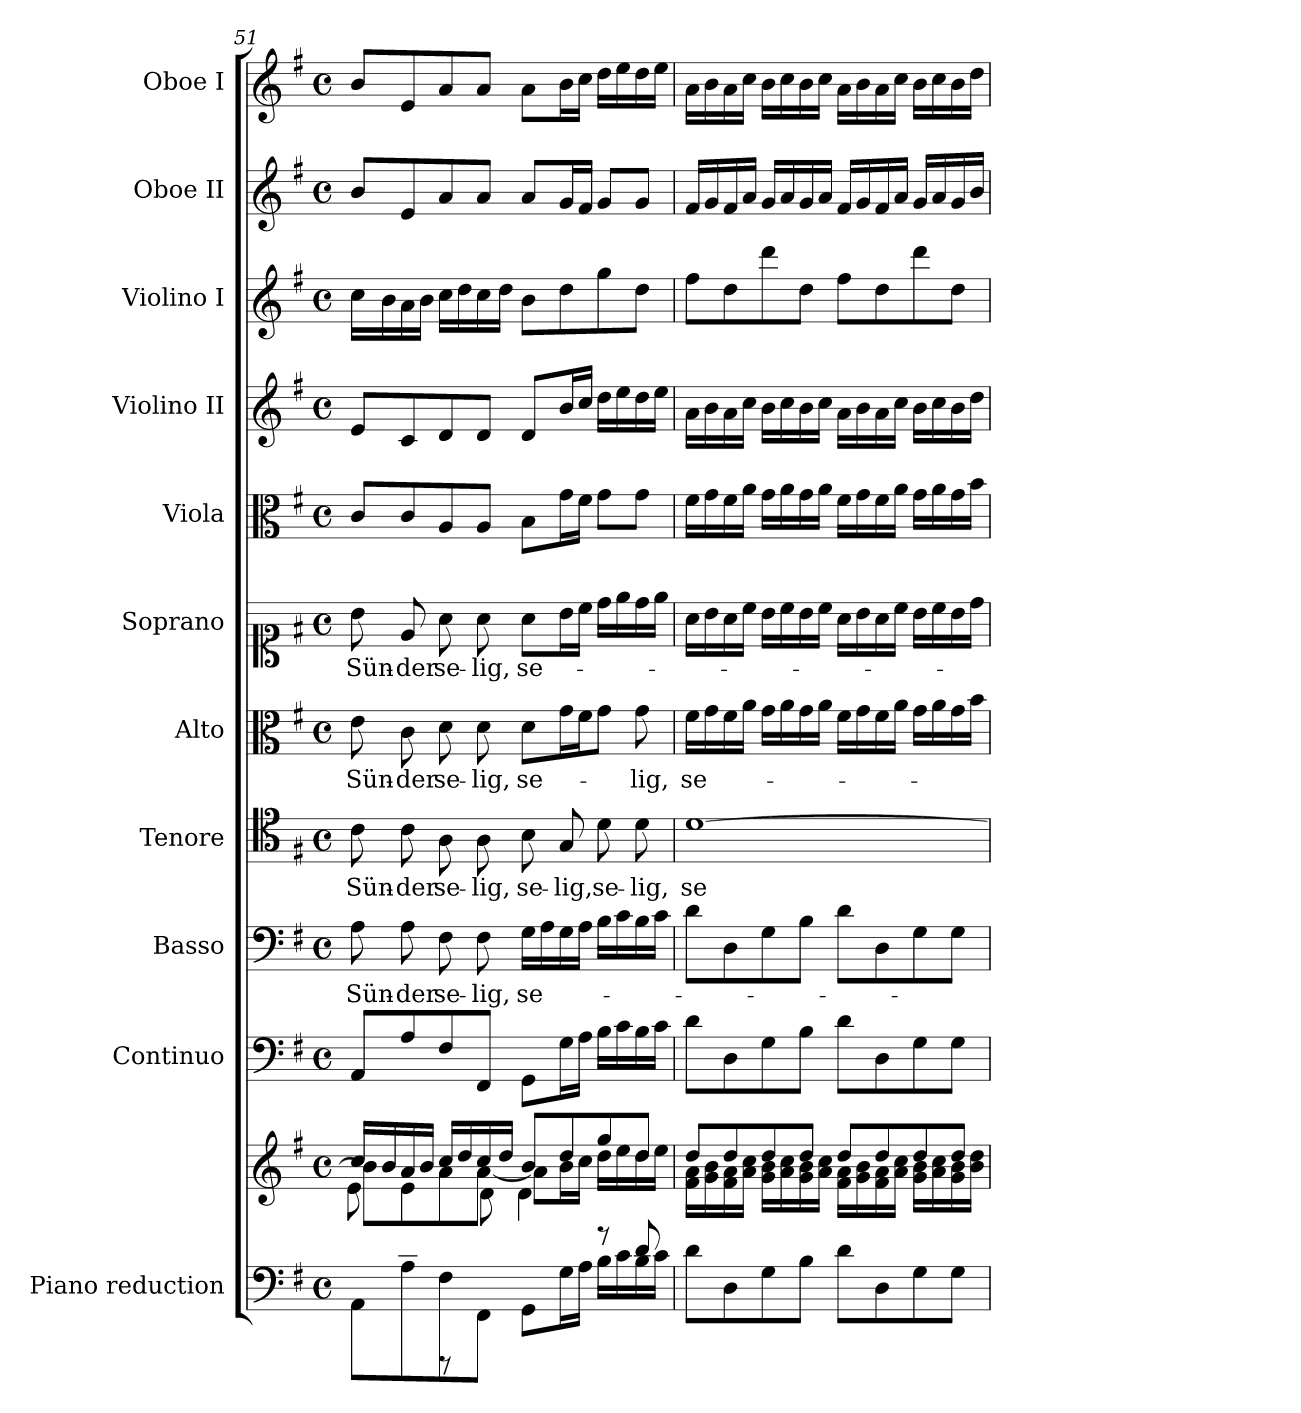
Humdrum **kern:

**kern	**kern	**kern	**kern	**text	**kern	**text	**kern	**text	**kern	**text	**kern	**kern	**kern	**kern	**kern
*part11	*part11	*part10	*part9	*part9	*part8	*part8	*part7	*part7	*part6	*part6	*part5	*part4	*part3	*part2	*part1
*staff12	*staff11	*staff10	*staff9	*staff9	*staff8	*staff8	*staff7	*staff7	*staff6	*staff6	*staff5	*staff4	*staff3	*staff2	*staff1
*I"Piano reduction	*	*I"Continuo	*I"Basso	*	*I"Tenore	*	*I"Alto	*	*I"Soprano	*	*I"Viola	*I"Violino II	*I"Violino I	*I"Oboe II	*I"Oboe I
*I'Pno	*	*	*	*	*	*	*	*	*	*	*	*	*	*I'Ob	*I'Ob
!!LO:PB:g=z
*clefF4	*clefG2	*clefF4	*clefF4	*	*clefC4	*	*clefC3	*	*clefC1	*	*clefC3	*clefG2	*clefG2	*clefG2	*clefG2
*k[f#]	*k[f#]	*k[f#]	*k[f#]	*	*k[f#]	*	*k[f#]	*	*k[f#]	*	*k[f#]	*k[f#]	*k[f#]	*k[f#]	*k[f#]
*M4/4	*M4/4	*M4/4	*M4/4	*	*M4/4	*	*M4/4	*	*M4/4	*	*M4/4	*M4/4	*M4/4	*M4/4	*M4/4
*met(c)	*met(c)	*met(c)	*met(c)	*	*met(c)	*	*met(c)	*	*met(c)	*	*met(c)	*met(c)	*met(c)	*met(c)	*met(c)
=51	=51	=51	=51	=51	=51	=51	=51	=51	=51	=51	=51	=51	=51	=51	=51
*^	*^	*	*	*	*	*	*	*	*	*	*	*	*	*	*
*	*	*	*^	*	*	*	*	*	*	*	*	*	*	*	*	*	*
!	!	!	!	!	!	!	!LO:LY:b	!	!LO:LY:b	!	!LO:LY:b	!	!LO:LY:b	!	!	!	!	!
8ryy	8AA\L	16cc/LL	8b\L]	8e\L	8AA/L	8A\	Sün-	8c\	Sün-	8e\	Sün-	8b\	Sün-	8c/L	8e/L	16cc\LL	8b/L	8b/L
.	.	16b/	.	.	.	.	.	.	.	.	.	.	.	.	.	16b\	.	.
!	!	!	!	!	!	!	!LO:LY:b	!	!LO:LY:b	!	!LO:LY:b	!	!LO:LY:b	!	!	!	!	!
8c/J	8A\	16a/	8e\	4ryy	8A/	8A\	-der	8c\	-der	8c\	-der	8e/	-der	8c/	8c/	16a\	8e/	8e/
.	.	16b/JJ	.	.	.	.	.	.	.	.	.	.	.	.	.	16b\JJ	.	.
!	!	!	!	!	!	!	!LO:LY:b	!	!LO:LY:b	!	!LO:LY:b	!	!LO:LY:b	!	!	!	!	!
8rDDD	8F#\	16cc/LL	8a\	.	8F#/	8F#\	se-	8A\	se-	8d\	se-	8a\	se-	8A/	8d/	16cc\LL	8a/	8a/
.	.	16dd/	.	.	.	.	.	.	.	.	.	.	.	.	.	16dd\	.	.
!	!	!	!	!	!	!	!LO:LY:b	!	!LO:LY:b	!	!LO:LY:b	!	!LO:LY:b	!	!	!	!	!
4.ryy	8FF#\J	16cc/	[8a\J	8d\	8FF#/J	8F#\	-lig,	8A\	-lig,	8d\	-lig,	8a\	-lig,	8A/J	8d/J	16cc\	8a/J	8a/J
.	.	16dd/JJ	.	.	.	.	.	.	.	.	.	.	.	.	.	16dd\JJ	.	.
!	!	!	!	!	!	!	!LO:LY:b	!	!LO:LY:b	!	!LO:LY:b	!	!LO:LY:b	!	!	!	!	!
.	8GG\L	8b/L	8a\L]	4d\	8GG\L	16G\LL	se-	8B\	se-	8d\L	se-	8a\L	se-	8B\L	8d/L	8b\L	8a!/L	8a\L
.	.	.	.	.	.	16A\	.	.	.	.	.	.	.	.	.	.	.	.
!	!	!	!	!	!	!	!	!	!LO:LY:b	!	!	!	!	!	!	!	!	!
.	16G\L	8dd/	16b\L	.	16G\L	16G\	.	8G/	-lig,	16g\L	.	16b\L	.	16g\L	16b/L	8dd\	16g!/L	16b\L
.	16A\JJ	.	16cc\JJ	.	16A\JJ	16A\JJ	.	.	.	16f#\J	.	16cc\JJ	.	16f#\JJ	16cc/JJ	.	16f#!/JJ	16cc\JJ
!	!	!	!	!	!	!	!	!	!LO:LY:b	!	!	!	!	!	!	!	!	!
8r	16B\LL	8gg/	16dd\LL	4ryy	16B\LL	16B\LL	.	8d\	se-	8g\J	.	16dd\LL	.	8g\L	16dd\LL	8gg\	8g!/L	16dd\LL
.	16c\	.	16ee\	.	16c\	16c\	.	.	.	.	.	16ee\	.	.	16ee\	.	.	16ee\
!	!	!	!	!	!	!	!	!	!LO:LY:b	!	!LO:LY:b	!	!	!	!	!	!	!
8d/	16B\	8dd/J	16dd\	.	16B\	16B\	.	8d\	-lig,	8g\	-lig,	16dd\	.	8g\J	16dd\	8dd\J	8g!/J	16dd\
.	16c\JJ	.	16ee\JJ	.	16c\JJ	16c\JJ	.	.	.	.	.	16ee\JJ	.	.	16ee\JJ	.	.	16ee\JJ
*	*	*	*v	*v	*	*	*	*	*	*	*	*	*	*	*	*	*	*
=52	=52	=52	=52	=52	=52	=52	=52	=52	=52	=52	=52	=52	=52	=52	=52	=52	=52
!	!	!	!	!	!	!	!	!LO:LY:b	!	!LO:LY:b	!	!	!	!	!	!	!
*v	*v	*	*	*	*	*	*	*	*	*	*	*	*	*	*	*	*
8d\L	8dd/L	16f#\ 16a\LL	8d\L	8d\L	.	[1d	se-	16f#\LL	se-	16a\LL	.	16f#\LL	16a\LL	8ff#\L	16f#/LL	16a\LL
.	.	16g\ 16b\	.	.	.	.	.	16g\	.	16b\	.	16g\	16b\	.	16g/	16b\
8D\	8dd/	16f#\ 16a\	8D\	8D\	.	.	.	16f#\	.	16a\	.	16f#\	16a\	8dd\	16f#/	16a\
.	.	16a\ 16cc\JJ	.	.	.	.	.	16a\JJ	.	16cc\JJ	.	16a\JJ	16cc\JJ	.	16a/JJ	16cc\JJ
8G\	8dd/	16g\ 16b\LL	8G\	8G\	.	.	.	16g\LL	.	16b\LL	.	16g\LL	16b\LL	8ddd\	16g/LL	16b\LL
.	.	16a\ 16cc\	.	.	.	.	.	16a\	.	16cc\	.	16a\	16cc\	.	16a/	16cc\
8B\J	8dd/J	16g\ 16b\	8B\J	8B\J	.	.	.	16g\	.	16b\	.	16g\	16b\	8dd\J	16g/	16b\
.	.	16a\ 16cc\JJ	.	.	.	.	.	16a\JJ	.	16cc\JJ	.	16a\JJ	16cc\JJ	.	16a/JJ	16cc\JJ
8d\L	8dd/L	16f#\ 16a\LL	8d\L	8d\L	.	.	.	16f#\LL	.	16a\LL	.	16f#\LL	16a\LL	8ff#\L	16f#/LL	16a\LL
.	.	16g\ 16b\	.	.	.	.	.	16g\	.	16b\	.	16g\	16b\	.	16g/	16b\
8D\	8dd/	16f#\ 16a\	8D\	8D\	.	.	.	16f#\	.	16a\	.	16f#\	16a\	8dd\	16f#/	16a\
.	.	16a\ 16cc\JJ	.	.	.	.	.	16a\JJ	.	16cc\JJ	.	16a\JJ	16cc\JJ	.	16a/JJ	16cc\JJ
8G\	8dd/	16g\ 16b\LL	8G\	8G\	.	.	.	16g\LL	.	16b\LL	.	16g\LL	16b\LL	8ddd\	16g/LL	16b\LL
.	.	16a\ 16cc\	.	.	.	.	.	16a\	.	16cc\	.	16a\	16cc\	.	16a/	16cc\
8G\J	8dd/J	16g\ 16b\	8G\J	8G\J	.	.	.	16g\	.	16b\	.	16g\	16b\	8dd\J	16g/	16b\
.	.	16b\ 16dd\JJ	.	.	.	.	.	16b\JJ	.	16dd\JJ	.	16b\JJ	16dd\JJ	.	16b/JJ	16dd\JJ
*	*v	*v	*	*	*	*	*	*	*	*	*	*	*	*	*	*
=	=	=	=	=	=	=	=	=	=	=	=	=	=	=	=
*-	*-	*-	*-	*-	*-	*-	*-	*-	*-	*-	*-	*-	*-	*-	*-
